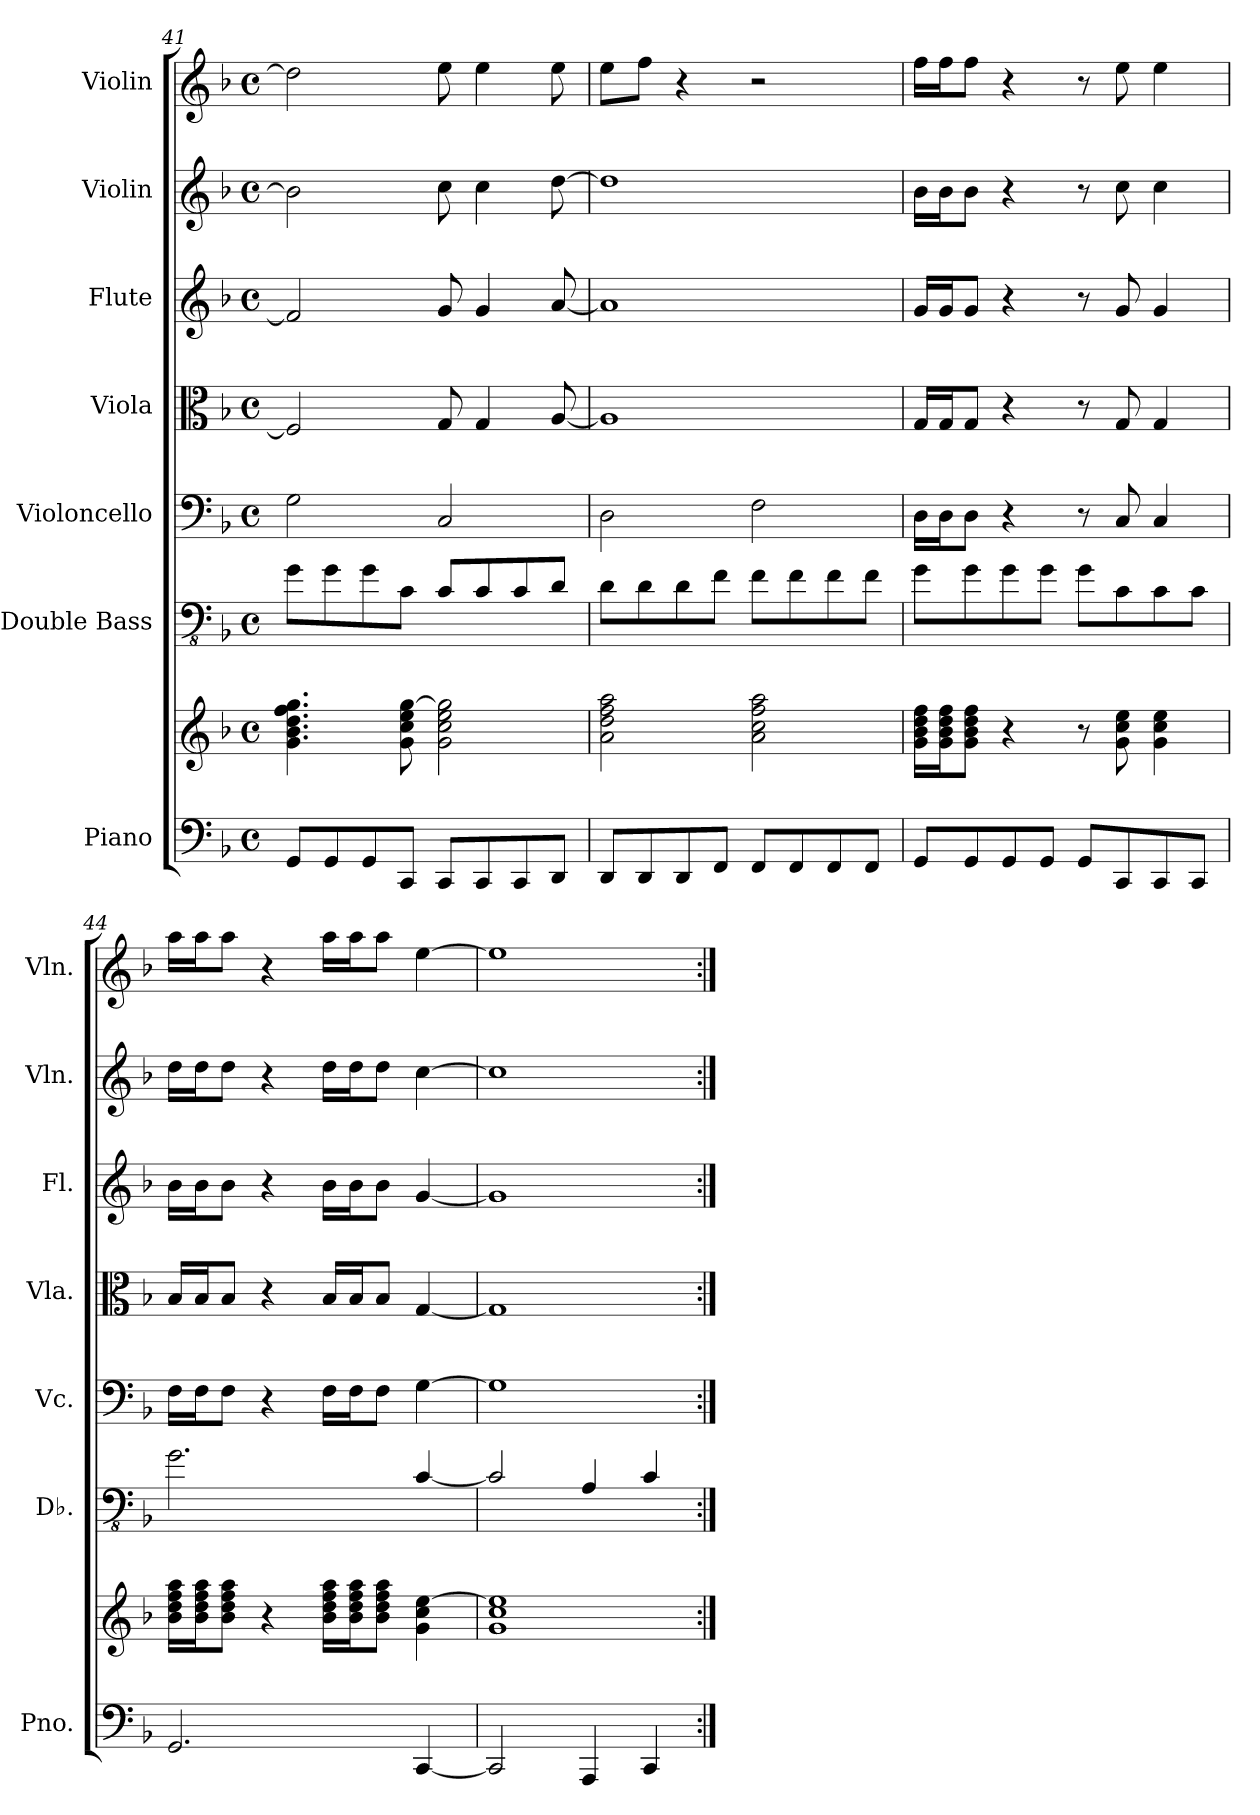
**kern	**kern	**kern	**kern	**kern	**kern	**kern	**kern
*part7	*part7	*part6	*part5	*part4	*part3	*part2	*part1
*staff8	*staff7	*staff6	*staff5	*staff4	*staff3	*staff2	*staff1
*I"Piano	*	*I"Double Bass	*I"Violoncello	*I"Viola	*I"Flute	*I"Violin	*I"Violin
*I'Pno.	*	*I'Db.	*I'Vc.	*I'Vla.	*I'Fl.	*I'Vln.	*I'Vln.
*clefF4	*clefG2	*clefFv4	*clefF4	*clefC3	*clefG2	*clefG2	*clefG2
*	*	*ITrd7c12	*	*	*	*	*
*k[b-]	*k[b-]	*k[b-]	*k[b-]	*k[b-]	*k[b-]	*k[b-]	*k[b-]
*M4/4	*M4/4	*M4/4	*M4/4	*M4/4	*M4/4	*M4/4	*M4/4
*met(c)	*met(c)	*met(c)	*met(c)	*met(c)	*met(c)	*met(c)	*met(c)
=41	=41	=41	=41	=41	=41	=41	=41
8GG/L	4.g\ 4.b-\ 4.dd\ 4.ff\ 4.gg\	8GG\L	2G\	2F/]	2f/]	2b-\]	2dd\]
8GG/	.	8GG\	.	.	.	.	.
8GG/	.	8GG\	.	.	.	.	.
8CC/J	8g\ 8cc\ 8ee\ [8gg\	8CC\J	.	.	.	.	.
8CC/L	2g\ 2cc\ 2ee\ 2gg\]	8CC/L	2C/	8G/	8g/	8cc\	8ee\
8CC/	.	8CC/	.	4G/	4g/	4cc\	4ee\
8CC/	.	8CC/	.	.	.	.	.
8DD/J	.	8DD/J	.	[8A/	[8a/	[8dd\	8ee\
=42	=42	=42	=42	=42	=42	=42	=42
8DD/L	2a\ 2dd\ 2ff\ 2aa\	8DD\L	2D\	1A]	1a]	1dd]	8ee\L
8DD/	.	8DD\	.	.	.	.	8ff\J
8DD/	.	8DD\	.	.	.	.	4r
8FF/J	.	8FF\J	.	.	.	.	.
8FF/L	2a\ 2cc\ 2ff\ 2aa\	8FF\L	2F\	.	.	.	2r
8FF/	.	8FF\	.	.	.	.	.
8FF/	.	8FF\	.	.	.	.	.
8FF/J	.	8FF\J	.	.	.	.	.
=43	=43	=43	=43	=43	=43	=43	=43
8GG/L	16g\ 16b-\ 16dd\ 16ff\LL	8GG\L	16D\LL	16G/LL	16g/LL	16b-\LL	16ff\LL
.	16g\ 16b-\ 16dd\ 16ff\J	.	16D\J	16G/J	16g/J	16b-\J	16ff\J
8GG/	8g\ 8b-\ 8dd\ 8ff\J	8GG\	8D\J	8G/J	8g/J	8b-\J	8ff\J
8GG/	4r	8GG\	4r	4r	4r	4r	4r
8GG/J	.	8GG\J	.	.	.	.	.
8GG/L	8r	8GG\L	8r	8r	8r	8r	8r
8CC/	8g\ 8cc\ 8ee\	8CC\	8C/	8G/	8g/	8cc\	8ee\
8CC/	4g\ 4cc\ 4ee\	8CC\	4C/	4G/	4g/	4cc\	4ee\
8CC/J	.	8CC\J	.	.	.	.	.
!!LO:PB:g=z
=44	=44	=44	=44	=44	=44	=44	=44
2.GG/	16b-\ 16dd\ 16ff\ 16aa\LL	2.GG\	16F\LL	16B-/LL	16b-\LL	16dd\LL	16aa\LL
.	16b-\ 16dd\ 16ff\ 16aa\J	.	16F\J	16B-/J	16b-\J	16dd\J	16aa\J
.	8b-\ 8dd\ 8ff\ 8aa\J	.	8F\J	8B-/J	8b-\J	8dd\J	8aa\J
.	4r	.	4r	4r	4r	4r	4r
.	16b-\ 16dd\ 16ff\ 16aa\LL	.	16F\LL	16B-/LL	16b-\LL	16dd\LL	16aa\LL
.	16b-\ 16dd\ 16ff\ 16aa\J	.	16F\J	16B-/J	16b-\J	16dd\J	16aa\J
.	8b-\ 8dd\ 8ff\ 8aa\J	.	8F\J	8B-/J	8b-\J	8dd\J	8aa\J
[4CC/	4g\ 4cc\ [4ee\	[4CC/	[4G\	[4G/	[4g/	[4cc\	[4ee\
=45	=45	=45	=45	=45	=45	=45	=45
2CC/]	1g 1cc 1ee]	2CC/]	1G]	1G]	1g]	1cc]	1ee]
4AAA/	.	4AAA/	.	.	.	.	.
4CC/	.	4CC/	.	.	.	.	.
=:|!	=:|!	=:|!	=:|!	=:|!	=:|!	=:|!	=:|!
*-	*-	*-	*-	*-	*-	*-	*-
